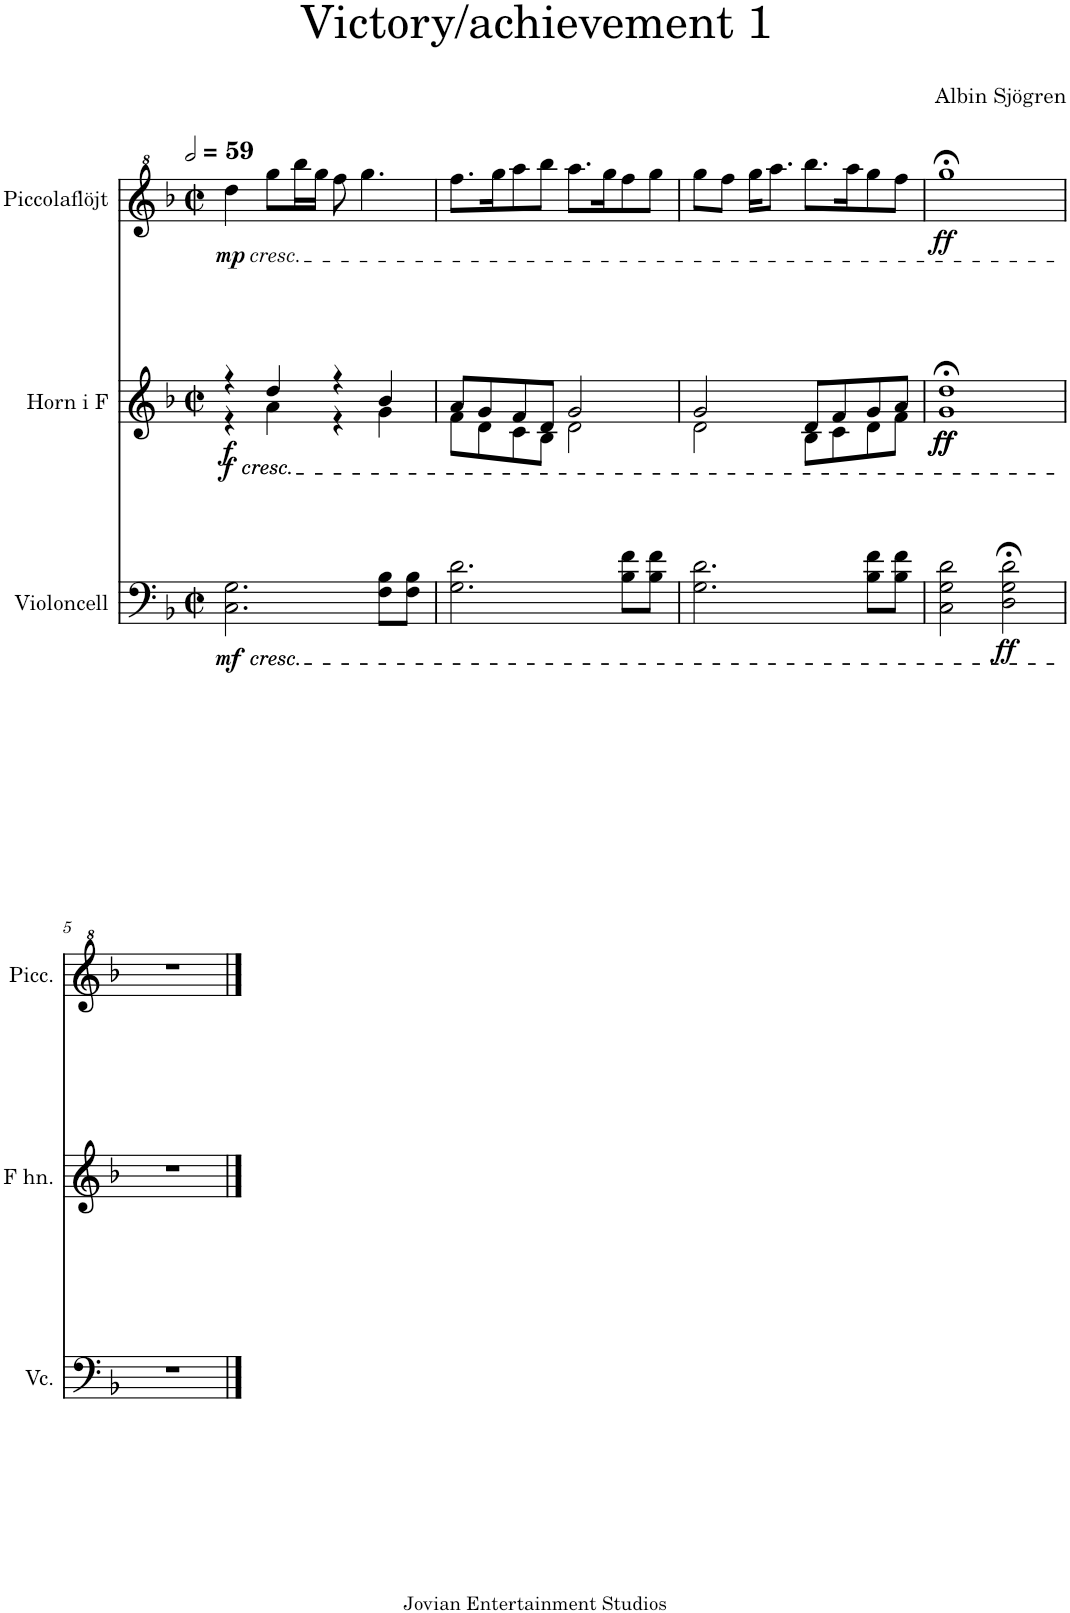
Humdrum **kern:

**kern	**dynam	**kern	**dynam	**kern	**dynam
*part3	*part3	*part2	*part2	*part1	*part1
*staff3	*staff3	*staff2	*staff2	*staff1	*staff1
*I"Violoncell	*	*I"Horn i F	*	*I"Piccolaflöjt	*
*I'Vc.	*	*	*	*I'Picc.	*
*clefF4	*	*clefG2	*	*clefG^2	*
*	*	*ITrd4c7	*	*ITrd-7c-12	*
*k[b-]	*	*k[b-]	*	*k[b-]	*
*M2/2	*	*M2/2	*	*M2/2	*
*met(c|)	*	*met(c|)	*	*met(c|)	*
*MM118	*	*MM118	*	*MM118	*
=1	=1	=1	=1	=1	=1
*	*	*^	*	*	*
!	!	!	!	!	!LO:TX:b:i:t=cresc.	!
!	!	!LO:TX:b:i:t=cresc.	!	!	!	!
!	!	!LO:TX:b:i:t=cresc.	!	!	!	!
!LO:TX:b:i:t=cresc.	!	!	!	!	!	!
!LO:TX:b:i:t=cresc.	!	!	!	!	!	!
!	!LO:DY:b	!	!	!LO:DY:b	!	!
!	!	!	!	!LO:DY:n=1:b	!	!LO:DY:b
2.C\ 2.G\	mf	4r	4r	f f	4ddd\	mp
.	.	4dd/	4a\	.	8ggg\L	.
.	.	.	.	.	16bbb-\L	.
.	.	.	.	.	16ggg\JJ	.
.	.	4r	4r	.	8fff\	.
.	.	.	.	.	4.ggg\	.
8F\ 8B-\L	.	4b-/	4g\	.	.	.
8F\ 8B-\J	.	.	.	.	.	.
=2	=2	=2	=2	=2	=2	=2
2.G\ 2.d\	.	8a/L	8f\L	.	8.fff\L	.
.	.	8g/	8d\	.	.	.
.	.	.	.	.	16ggg\K	.
.	.	8f/	8c\	.	8aaa\	.
.	.	8d/J	8B-\J	.	8bbb-\J	.
.	.	2g/	2d\	.	8.aaa\L	.
.	.	.	.	.	16ggg\K	.
8B-\ 8f\L	.	.	.	.	8fff\	.
8B-\ 8f\J	.	.	.	.	8ggg\J	.
=3	=3	=3	=3	=3	=3	=3
2.G\ 2.d\	.	2g/	2d\	.	8ggg\L	.
.	.	.	.	.	8fff\J	.
.	.	.	.	.	16ggg\KL	.
.	.	.	.	.	8.aaa\J	.
.	.	8d/L	8B-\L	.	8.bbb-\L	.
.	.	8f/	8c\	.	.	.
.	.	.	.	.	16aaa\K	.
8B-\ 8f\L	.	8g/	8d\	.	8ggg\	.
8B-\ 8f\J	.	8a/J	8f\J	.	8fff\J	.
=4	=4	=4	=4	=4	=4	=4
!	!	!	!	!LO:DY:b	!	!
!	!	!	!	!LO:DY:n=1:b	!	!LO:DY:b
2C\ 2G\ 2d\	.	1dd;<	1g	ff ff	1ggg;<	ff
!	!LO:DY:b	!	!	!	!	!
2D\;< 2G\;< 2d\;<	ff	.	.	.	.	.
*	*	*v	*v	*	*	*
!!LO:LB:g=z
=5	=5	=5	=5	=5	=5
1r	.	1r	.	1r	.
==	==	==	==	==	==
*-	*-	*-	*-	*-	*-
